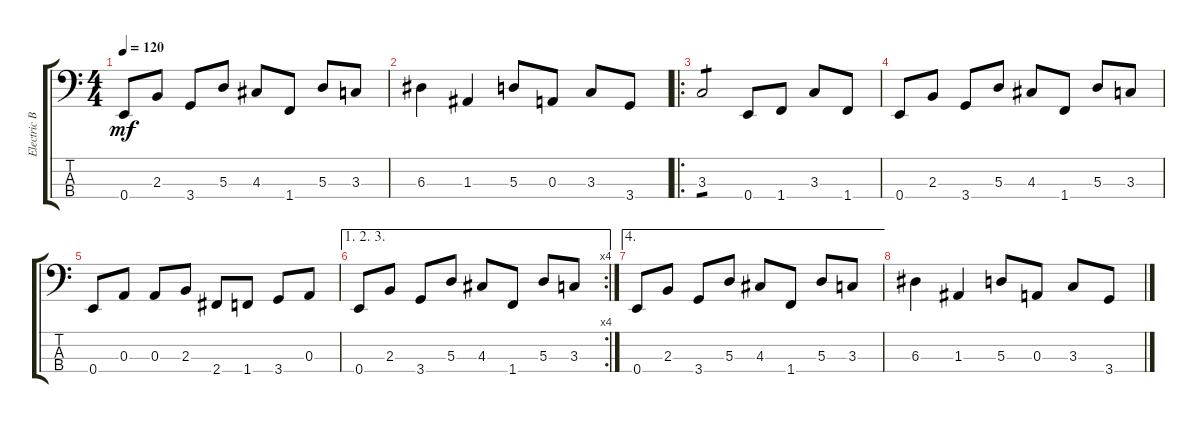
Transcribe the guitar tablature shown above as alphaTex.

\track ("Electric Bass" "Electric B") {instrument electricbassfinger}
\staff {score tabs}
\tuning (G2 D2 A1 E1) {hide}
\ts (4 4)
\tempo 120
\clef f4
\ks c
0.4.8{dy mf} 2.3.8 3.4.8 5.3.8 4.3.8 1.4.8 5.3.8 3.3.8 |
6.3.4 1.3.4 5.3.8 0.3.8 3.3.8 3.4.8 |
\ro
3.3.2{tp 1} 0.4.8 1.4.8 3.3.8 1.4.8 |
0.4.8 2.3.8 3.4.8 5.3.8 4.3.8 1.4.8 5.3.8 3.3.8 |
0.4.8 0.3.8 0.3.8 2.3.8 2.4.8 1.4.8 3.4.8 0.3.8 |
\ae (1 2 3)
\rc 4
0.4.8 2.3.8 3.4.8 5.3.8 4.3.8 1.4.8 5.3.8 3.3.8 |
\ae 4
0.4.8 2.3.8 3.4.8 5.3.8 4.3.8 1.4.8 5.3.8 3.3.8 |
6.3.4 1.3.4 5.3.8 0.3.8 3.3.8 3.4.8
